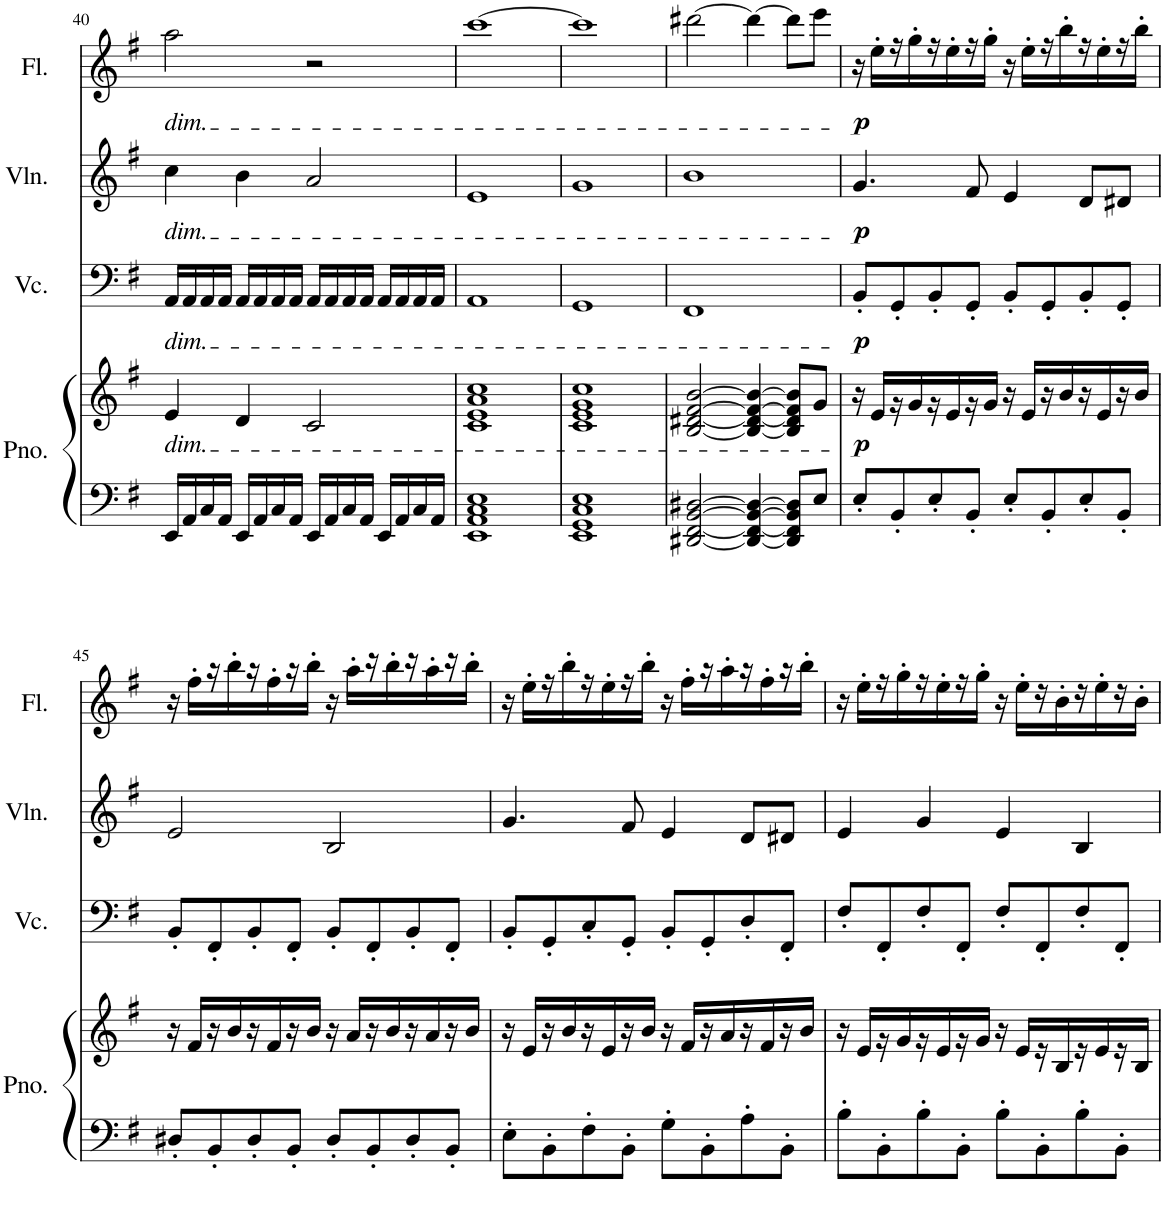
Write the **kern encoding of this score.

**kern	**kern	**dynam	**kern	**dynam	**kern	**dynam	**kern	**dynam
*part4	*part4	*part4	*part3	*part3	*part2	*part2	*part1	*part1
*staff5	*staff4	*staff4/5	*staff3	*staff3	*staff2	*staff2	*staff1	*staff1
*I"Piano	*	*	*I"Violoncello	*	*I"Violin	*	*I"Flute	*
*I'Pno.	*	*	*I'Vc.	*	*I'Vln.	*	*I'Fl.	*
!!LO:PB:g=z
*clefF4	*clefG2	*	*clefF4	*	*clefG2	*	*clefG2	*
*k[f#]	*k[f#]	*	*k[f#]	*	*k[f#]	*	*k[f#]	*
*M4/4	*M4/4	*	*M4/4	*	*M4/4	*	*M4/4	*
=40	=40	=40	=40	=40	=40	=40	=40	=40
!	!	!	!	!	!	!	!LO:TX:b:i:t=dim.	!
!	!	!	!	!	!LO:TX:b:i:t=dim.	!	!	!
!	!	!	!LO:TX:b:i:t=dim.	!	!	!	!	!
!	!LO:TX:b:i:t=dim.	!	!	!	!	!	!	!
16EE/LL	4e/	.	16AA/LL	.	4cc\	.	2aa\	.
16AA/	.	.	16AA/	.	.	.	.	.
16C/	.	.	16AA/	.	.	.	.	.
16AA/JJ	.	.	16AA/JJ	.	.	.	.	.
16EE/LL	4d/	.	16AA/LL	.	4b\	.	.	.
16AA/	.	.	16AA/	.	.	.	.	.
16C/	.	.	16AA/	.	.	.	.	.
16AA/JJ	.	.	16AA/JJ	.	.	.	.	.
16EE/LL	2c/	.	16AA/LL	.	2a/	.	2r	.
16AA/	.	.	16AA/	.	.	.	.	.
16C/	.	.	16AA/	.	.	.	.	.
16AA/JJ	.	.	16AA/JJ	.	.	.	.	.
16EE/LL	.	.	16AA/LL	.	.	.	.	.
16AA/	.	.	16AA/	.	.	.	.	.
16C/	.	.	16AA/	.	.	.	.	.
16AA/JJ	.	.	16AA/JJ	.	.	.	.	.
=41	=41	=41	=41	=41	=41	=41	=41	=41
1EE 1AA 1C 1E	1c 1e 1a 1cc	.	1AA	.	1e	.	[1ccc	.
=42	=42	=42	=42	=42	=42	=42	=42	=42
1EE 1GG 1C 1E	1c 1e 1g 1cc	.	1GG	.	1g	.	1ccc]	.
=43	=43	=43	=43	=43	=43	=43	=43	=43
[2DD#X/ [2FF#/ [2BB/ [2D#X/	[2B/ [2d#X/ [2f#/ [2b/	.	1FF#	.	1b	.	[2ddd#X\	.
4DD#/_ 4FF#/_ 4BB/_ 4D#/_	4B/_ 4d#/_ 4f#/_ 4b/_	.	.	.	.	.	4ddd#\_	.
8DD#/] 8FF#/] 8BB/] 8D#/]L	8B/] 8d#/] 8f#/] 8b/]L	.	.	.	.	.	8ddd#\L]	.
8E/J	8g/J	.	.	.	.	.	8eee\J	.
=44	=44	=44	=44	=44	=44	=44	=44	=44
!	!	!LO:DY:b	!	!LO:DY:b	!	!LO:DY:b	!	!LO:DY:b
8E'/L	16r	p	8BB'/L	p	4.g/	p	16r	p
.	16e/LL	.	.	.	.	.	16ee'\LL	.
8BB'/	16r	.	8GG'/	.	.	.	16r	.
.	16g/	.	.	.	.	.	16gg'\	.
8E'/	16r	.	8BB'/	.	.	.	16r	.
.	16e/	.	.	.	.	.	16ee'\	.
8BB'/J	16r	.	8GG'/J	.	8f#/	.	16r	.
.	16g/JJ	.	.	.	.	.	16gg'\JJ	.
8E'/L	16r	.	8BB'/L	.	4e/	.	16r	.
.	16e/LL	.	.	.	.	.	16ee'\LL	.
8BB'/	16r	.	8GG'/	.	.	.	16r	.
.	16b/	.	.	.	.	.	16bb'\	.
8E'/	16r	.	8BB'/	.	8d/L	.	16r	.
.	16e/	.	.	.	.	.	16ee'\	.
8BB'/J	16r	.	8GG'/J	.	8d#X/J	.	16r	.
.	16b/JJ	.	.	.	.	.	16bb'\JJ	.
!!LO:LB:g=z
=45	=45	=45	=45	=45	=45	=45	=45	=45
8D#X'/L	16r	.	8BB'/L	.	2e/	.	16r	.
.	16f#/LL	.	.	.	.	.	16ff#'\LL	.
8BB'/	16r	.	8FF#'/	.	.	.	16r	.
.	16b/	.	.	.	.	.	16bb'\	.
8D#'/	16r	.	8BB'/	.	.	.	16r	.
.	16f#/	.	.	.	.	.	16ff#'\	.
8BB'/J	16r	.	8FF#'/J	.	.	.	16r	.
.	16b/JJ	.	.	.	.	.	16bb'\JJ	.
8D#'/L	16r	.	8BB'/L	.	2B/	.	16r	.
.	16a/LL	.	.	.	.	.	16aa'\LL	.
8BB'/	16r	.	8FF#'/	.	.	.	16r	.
.	16b/	.	.	.	.	.	16bb'\	.
8D#'/	16r	.	8BB'/	.	.	.	16r	.
.	16a/	.	.	.	.	.	16aa'\	.
8BB'/J	16r	.	8FF#'/J	.	.	.	16r	.
.	16b/JJ	.	.	.	.	.	16bb'\JJ	.
=46	=46	=46	=46	=46	=46	=46	=46	=46
8E'\L	16r	.	8BB'/L	.	4.g/	.	16r	.
.	16e/LL	.	.	.	.	.	16ee'\LL	.
8BB'\	16r	.	8GG'/	.	.	.	16r	.
.	16b/	.	.	.	.	.	16bb'\	.
8F#'\	16r	.	8C'/	.	.	.	16r	.
.	16e/	.	.	.	.	.	16ee'\	.
8BB'\J	16r	.	8GG'/J	.	8f#/	.	16r	.
.	16b/JJ	.	.	.	.	.	16bb'\JJ	.
8G'\L	16r	.	8BB'/L	.	4e/	.	16r	.
.	16f#/LL	.	.	.	.	.	16ff#'\LL	.
8BB'\	16r	.	8GG'/	.	.	.	16r	.
.	16a/	.	.	.	.	.	16aa'\	.
8A'\	16r	.	8D'/	.	8d/L	.	16r	.
.	16f#/	.	.	.	.	.	16ff#'\	.
8BB'\J	16r	.	8FF#'/J	.	8d#X/J	.	16r	.
.	16b/JJ	.	.	.	.	.	16bb'\JJ	.
=47	=47	=47	=47	=47	=47	=47	=47	=47
8B'\L	16r	.	8F#'/L	.	4e/	.	16r	.
.	16e/LL	.	.	.	.	.	16ee'\LL	.
8BB'\	16r	.	8FF#'/	.	.	.	16r	.
.	16g/	.	.	.	.	.	16gg'\	.
8B'\	16r	.	8F#'/	.	4g/	.	16r	.
.	16e/	.	.	.	.	.	16ee'\	.
8BB'\J	16r	.	8FF#'/J	.	.	.	16r	.
.	16g/JJ	.	.	.	.	.	16gg'\JJ	.
8B'\L	16r	.	8F#'/L	.	4e/	.	16r	.
.	16e/LL	.	.	.	.	.	16ee'\LL	.
8BB'\	16r	.	8FF#'/	.	.	.	16r	.
.	16B/	.	.	.	.	.	16b'\	.
8B'\	16r	.	8F#'/	.	4B/	.	16r	.
.	16e/	.	.	.	.	.	16ee'\	.
8BB'\J	16r	.	8FF#'/J	.	.	.	16r	.
.	16B/JJ	.	.	.	.	.	16b'\JJ	.
=	=	=	=	=	=	=	=	=
*-	*-	*-	*-	*-	*-	*-	*-	*-
